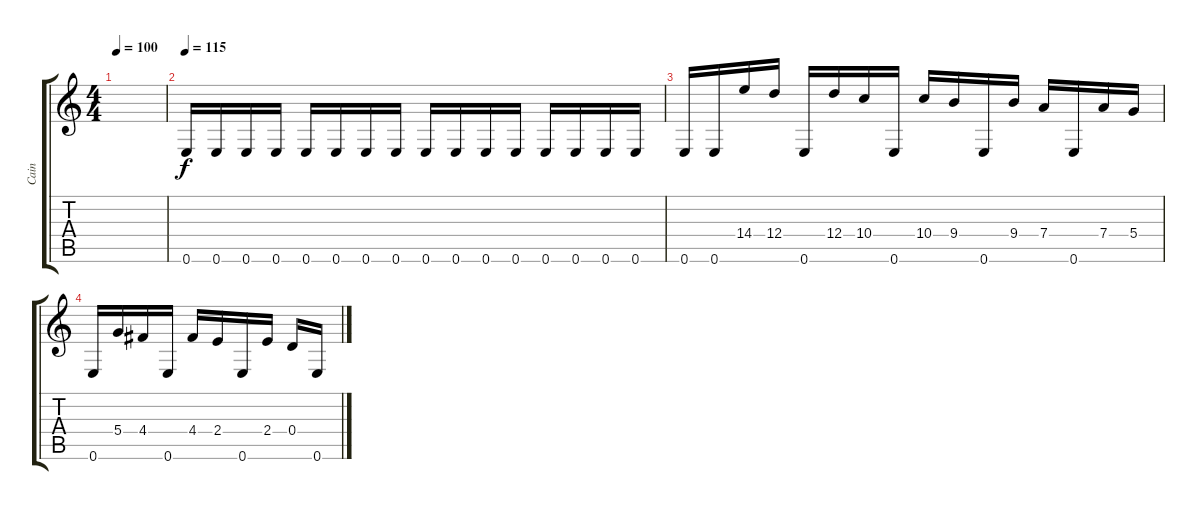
\track ("Cain" "Cain") {instrument distortionguitar}
\staff {score tabs}
\tuning (E4 B3 G3 D3 A2 E2) {hide}
\ts (4 4)
\tempo 100
\clef g2
\ks c
|
\tempo 115
0.6.16 0.6.16 0.6.16 0.6.16 0.6.16 0.6.16 0.6.16 0.6.16 0.6.16 0.6.16 0.6.16 0.6.16 0.6.16 0.6.16 0.6.16 0.6.16 |
0.6.16 0.6.16 14.4.16 12.4.16 0.6.16 12.4.16 10.4.16 0.6.16 10.4.16 9.4.16 0.6.16 9.4.16 7.4.16 0.6.16 7.4.16 5.4.16 |
0.6.16 5.4.16 4.4.16 0.6.16 4.4.16 2.4.16 0.6.16 2.4.16 0.4.16 0.6.16
